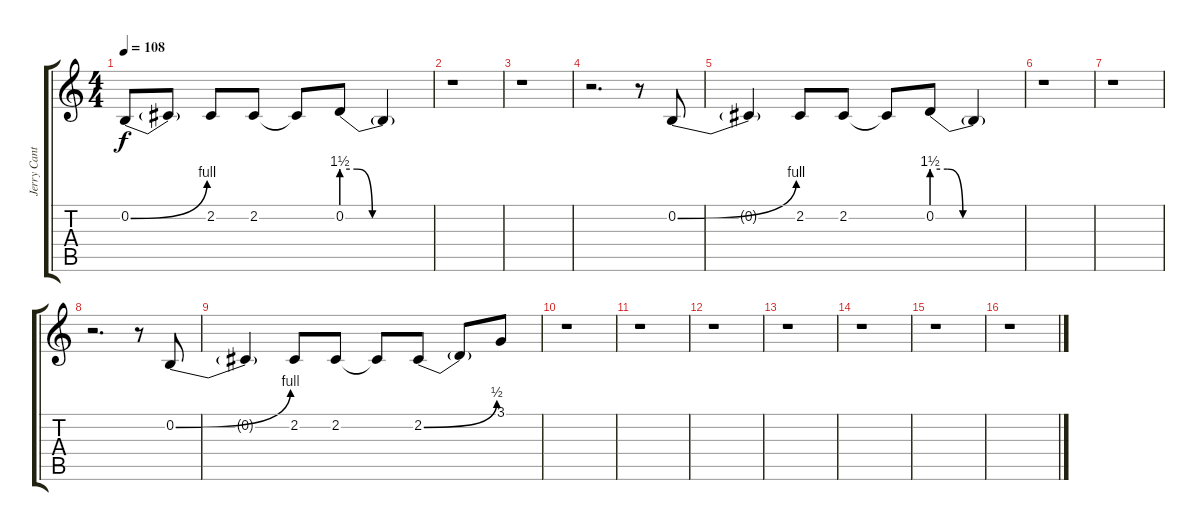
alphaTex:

\track ("Jerry Cantrell- Backing Vocals" "Jerry Cant") {instrument lead2sawtooth}
\staff {score tabs}
\tuning (E4 B3 G3 D3 A2 E2) {hide}
\ts (4 4)
\tempo 108
\clef g2
\ks c
0.2{be (bend 0 0 60 4)}.8{dy f} 0.2{t}.8 2.2.8 2.2.8 2.2{t}.8 0.2{be (custom 0 6 10 6 20 0 40 0 60 0)}.8 0.2{t}.4 |
r.1 |
r.1 |
r.2{d} r.8 0.2{be (bend 0 0 60 4)}.8 |
0.2{t}.4 2.2.8 2.2.8 2.2{t}.8 0.2{be (custom 0 6 10 6 20 0 40 0 60 0)}.8 0.2{t}.4 |
r.1 |
r.1 |
r.2{d} r.8 0.2{be (bend 0 0 60 4)}.8 |
0.2{t}.4 2.2.8 2.2.8 2.2{t}.8 2.2{be (bend 0 0 60 2)}.8 2.2{t}.8 3.1.8 |
r.1 |
r.1 |
r.1 |
r.1 |
r.1 |
r.1 |
r.1
